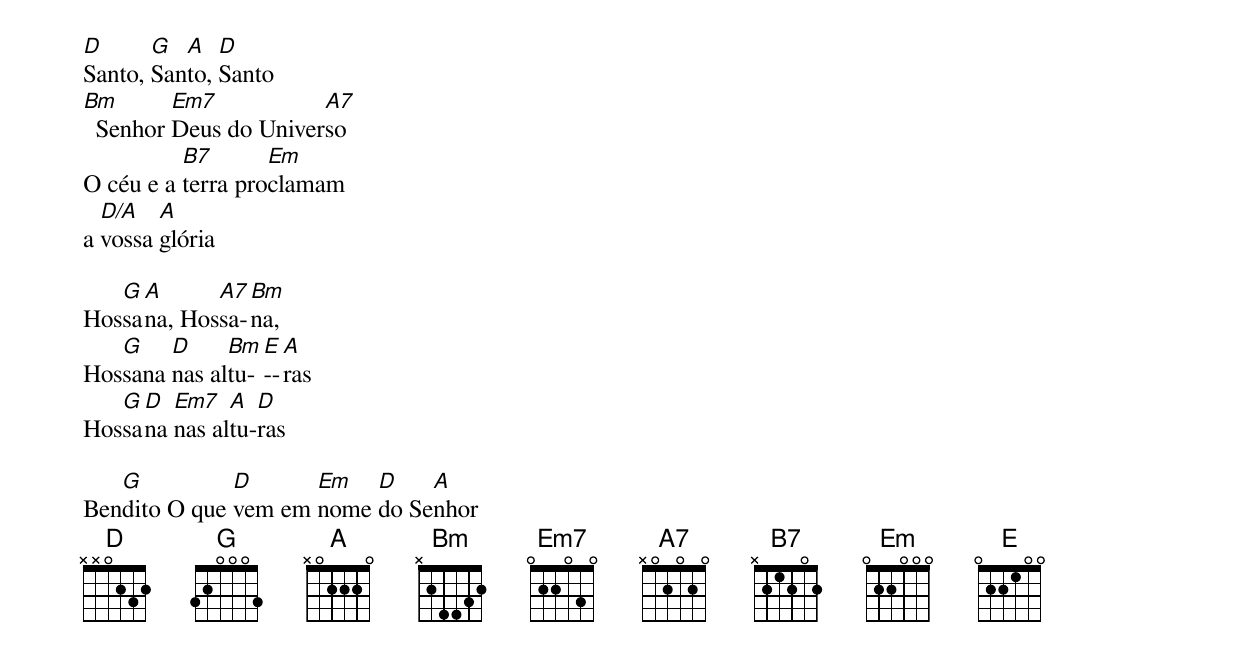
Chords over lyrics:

D      G  A   D
Santo, Santo, Santo
Bm       Em7           A7
  Senhor Deus do Universo
          B7       Em
O céu e a terra proclamam
  D/A   A
a vossa glória

   G A      A7 Bm
Hossana, Hossa-na,
   G    D     Bm E A
Hossana nas altu---ras
   G D  Em7   A  D
Hossana nas altu-ras

   G          D      Em   D    A
Bendito O que vem em nome do Senhor
